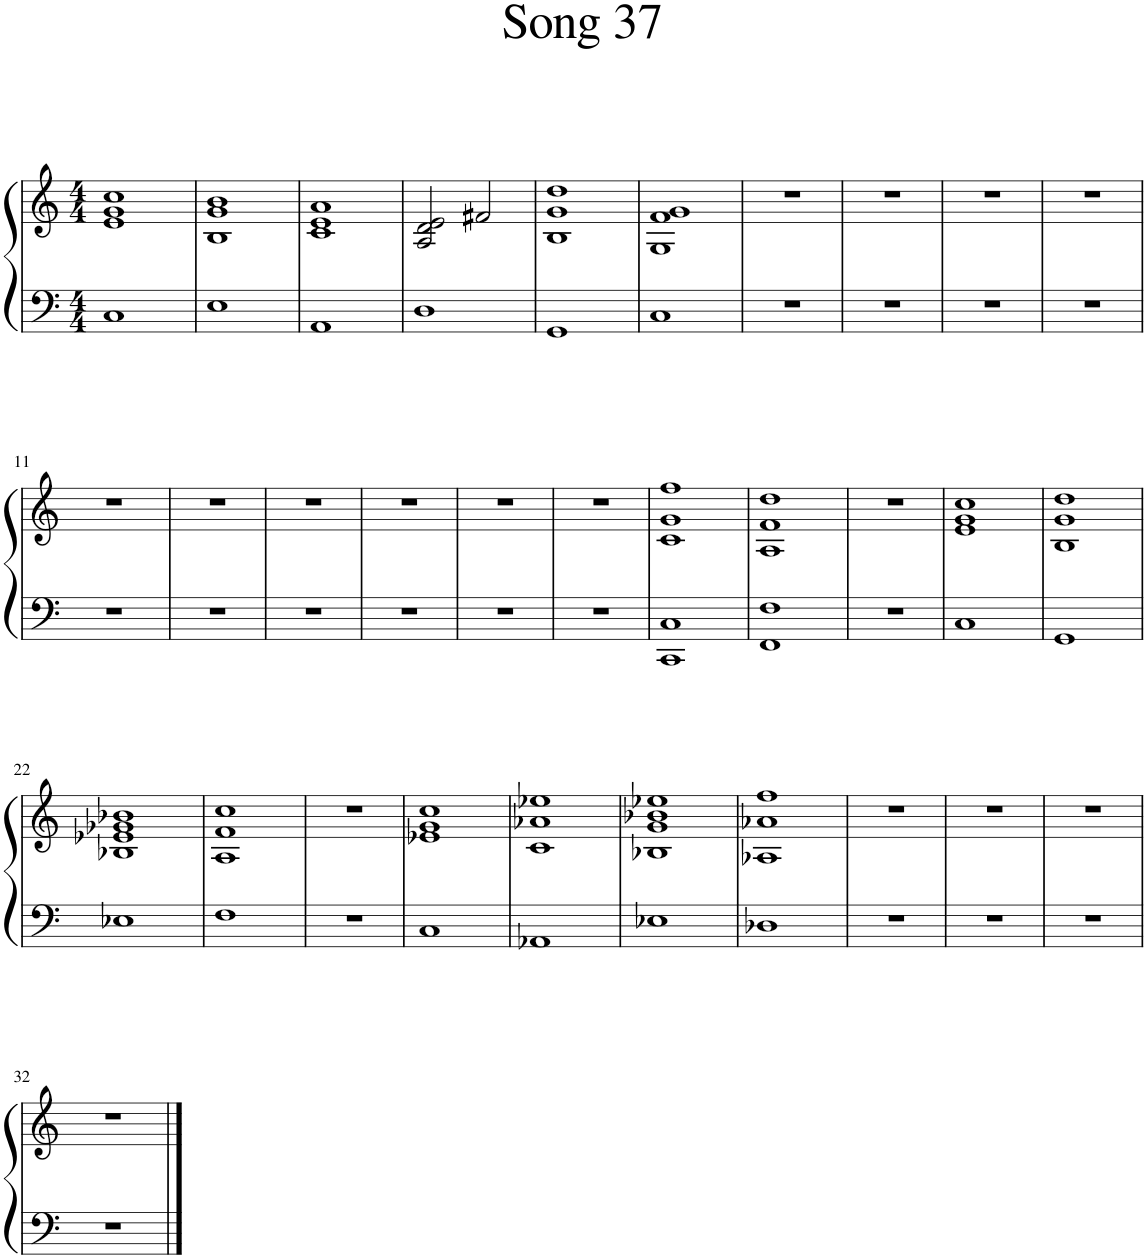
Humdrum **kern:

**kern	**kern
*part1	*part1
*staff2	*staff1
*I"Piano	*
*I'Pno.	*
*clefF4	*clefG2
*k[]	*k[]
*M4/4	*M4/4
=1	=1
1C	1e 1g 1cc
=2	=2
1E	1B 1g 1b
=3	=3
1AA	1c 1e 1a
=4	=4
1D	2A/ 2d/ 2e/
.	2f#X/
=5	=5
1GG	1B 1g 1dd
=6	=6
1C	1G 1f 1g
=7	=7
1r	1r
=8	=8
1r	1r
=9	=9
1r	1r
=10	=10
1r	1r
!!LO:LB:g=z
=11	=11
1r	1r
=12	=12
1r	1r
=13	=13
1r	1r
=14	=14
1r	1r
=15	=15
1r	1r
=16	=16
1r	1r
=17	=17
1CC 1C	1c 1g 1ff
=18	=18
1FF 1F	1A 1f 1dd
=19	=19
1r	1r
=20	=20
1C	1e 1g 1cc
=21	=21
1GG	1B 1g 1dd
!!LO:LB:g=z
=22	=22
1E-X	1B-X 1e-X 1g-X 1b-X
=23	=23
1F	1A 1f 1cc
=24	=24
1r	1r
=25	=25
1C	1e-X 1g 1cc
=26	=26
1AA-X	1c 1a-X 1ee-X
=27	=27
1E-X	1B-X 1g 1b-X 1ee-X
=28	=28
1D-X	1A-X 1a-X 1ff
=29	=29
1r	1r
=30	=30
1r	1r
=31	=31
1r	1r
!!LO:LB:g=z
=32	=32
1r	1r
==	==
*-	*-
